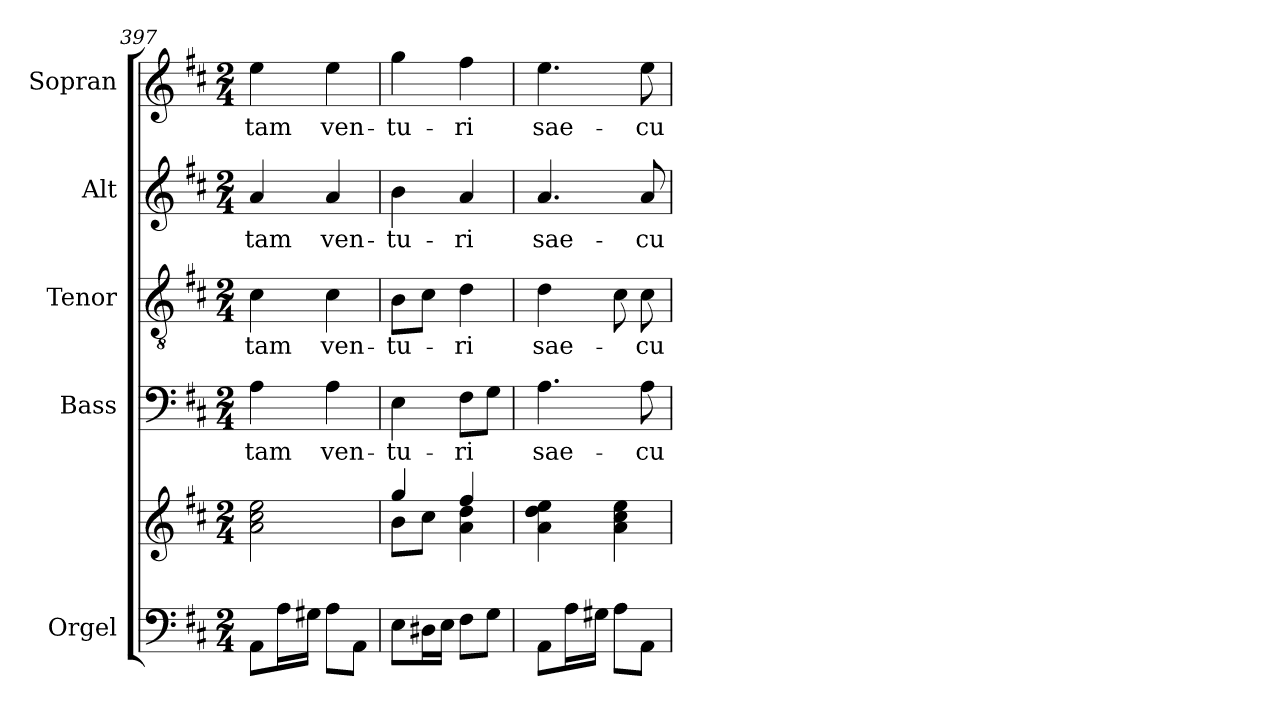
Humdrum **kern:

**kern	**kern	**kern	**text	**kern	**text	**kern	**text	**kern	**text
*part5	*part5	*part4	*part4	*part3	*part3	*part2	*part2	*part1	*part1
*staff6	*staff5	*staff4	*staff4	*staff3	*staff3	*staff2	*staff2	*staff1	*staff1
*I"Orgel	*	*I"Bass	*	*I"Tenor	*	*I"Alt	*	*I"Sopran	*
*I'Org.	*	*I'B.	*	*I'T.	*	*I'A.	*	*I'S.	*
*clefF4	*clefG2	*clefF4	*	*clefGv2	*	*clefG2	*	*clefG2	*
*k[f#c#]	*k[f#c#]	*k[f#c#]	*	*k[f#c#]	*	*k[f#c#]	*	*k[f#c#]	*
*D:	*D:	*D:	*	*D:	*	*D:	*	*D:	*
*M2/4	*M2/4	*M2/4	*	*M2/4	*	*M2/4	*	*M2/4	*
=397	=397	=397	=397	=397	=397	=397	=397	=397	=397
!	!	!	!LO:LY:b	!	!LO:LY:b	!	!LO:LY:b	!	!LO:LY:b
8AA\L	2a\ 2cc#\ 2ee\	4A\	-tam	4c#\	-tam	4a/	-tam	4ee\	-tam
16A\L	.	.	.	.	.	.	.	.	.
16G#X\JJ	.	.	.	.	.	.	.	.	.
!	!	!	!LO:LY:b	!	!LO:LY:b	!	!LO:LY:b	!	!LO:LY:b
8A\L	.	4A\	ven-	4c#\	ven-	4a/	ven-	4ee\	ven-
8AA\J	.	.	.	.	.	.	.	.	.
=398	=398	=398	=398	=398	=398	=398	=398	=398	=398
*	*^	*	*	*	*	*	*	*	*
!	!	!	!	!LO:LY:b	!	!LO:LY:b	!	!LO:LY:b	!	!LO:LY:b
8E\L	4gg/	8b\L	4E\	-tu-	8B\L	-tu-	4b\	-tu-	4gg\	-tu-
16D#X\L	.	8cc#\J	.	.	8c#\J	.	.	.	.	.
16E\JJ	.	.	.	.	.	.	.	.	.	.
!	!	!	!	!LO:LY:b	!	!LO:LY:b	!	!LO:LY:b	!	!LO:LY:b
8F#\L	4ff#/	4a\ 4dd\	8F#\L	-ri	4d\	-ri	4a/	-ri	4ff#\	-ri
8G\J	.	.	8G\J	.	.	.	.	.	.	.
*	*v	*v	*	*	*	*	*	*	*	*
=399	=399	=399	=399	=399	=399	=399	=399	=399	=399
!	!	!	!LO:LY:b	!	!LO:LY:b	!	!LO:LY:b	!	!LO:LY:b
8AA\L	4a\ 4dd\ 4ee\	4.A\	sae-	4d\	sae-	4.a/	sae-	4.ee\	sae-
16A\L	.	.	.	.	.	.	.	.	.
16G#X\JJ	.	.	.	.	.	.	.	.	.
8A\L	4a\ 4cc#\ 4ee\	.	.	8c#\	.	.	.	.	.
!	!	!	!LO:LY:b	!	!LO:LY:b	!	!LO:LY:b	!	!LO:LY:b
8AA\J	.	8A\	-cu-	8c#\	-cu-	8a/	-cu-	8ee\	-cu-
=	=	=	=	=	=	=	=	=	=
*-	*-	*-	*-	*-	*-	*-	*-	*-	*-
